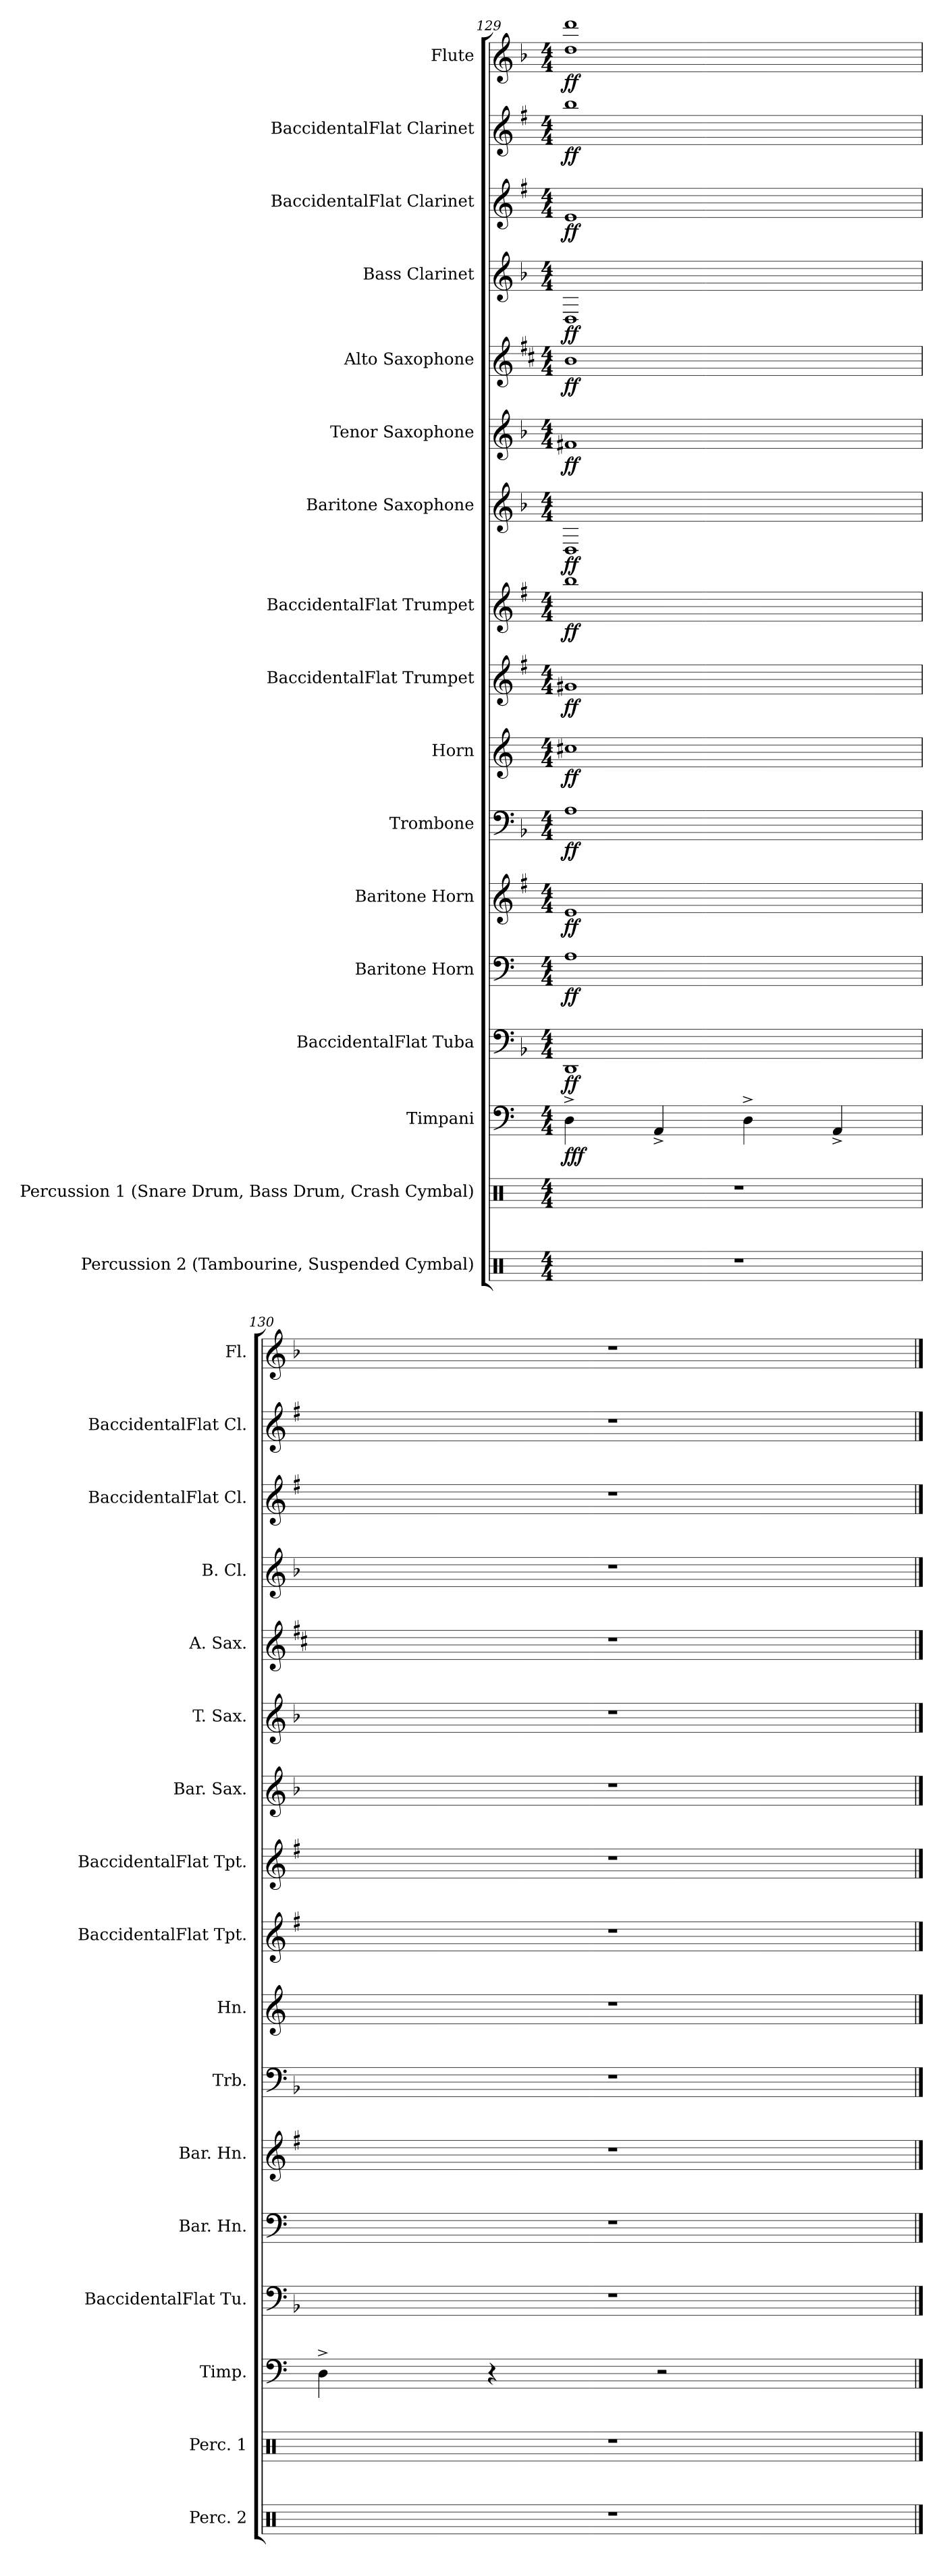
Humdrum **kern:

**kern	**kern	**kern	**dynam	**kern	**dynam	**kern	**dynam	**kern	**dynam	**kern	**dynam	**kern	**dynam	**kern	**dynam	**kern	**dynam	**kern	**dynam	**kern	**dynam	**kern	**dynam	**kern	**dynam	**kern	**dynam	**kern	**dynam	**kern	**dynam
*part17	*part16	*part15	*part15	*part14	*part14	*part13	*part13	*part12	*part12	*part11	*part11	*part10	*part10	*part9	*part9	*part8	*part8	*part7	*part7	*part6	*part6	*part5	*part5	*part4	*part4	*part3	*part3	*part2	*part2	*part1	*part1
*staff17	*staff16	*staff15	*staff15	*staff14	*staff14	*staff13	*staff13	*staff12	*staff12	*staff11	*staff11	*staff10	*staff10	*staff9	*staff9	*staff8	*staff8	*staff7	*staff7	*staff6	*staff6	*staff5	*staff5	*staff4	*staff4	*staff3	*staff3	*staff2	*staff2	*staff1	*staff1
*I"Percussion 2 (Tambourine, Suspended Cymbal)	*I"Percussion 1 (Snare Drum, Bass Drum, Crash Cymbal)	*I"Timpani	*	*I"BaccidentalFlat Tuba	*	*I"Baritone Horn	*	*I"Baritone Horn	*	*I"Trombone	*	*I"Horn	*	*I"BaccidentalFlat Trumpet	*	*I"BaccidentalFlat Trumpet	*	*I"Baritone Saxophone	*	*I"Tenor Saxophone	*	*I"Alto Saxophone	*	*I"Bass Clarinet	*	*I"BaccidentalFlat Clarinet	*	*I"BaccidentalFlat Clarinet	*	*I"Flute	*
*I'Perc. 2	*I'Perc. 1	*I'Timp.	*	*I'BaccidentalFlat Tu.	*	*I'Bar. Hn.	*	*I'Bar. Hn.	*	*I'Trb.	*	*I'Hn.	*	*I'BaccidentalFlat Tpt.	*	*I'BaccidentalFlat Tpt.	*	*I'Bar. Sax.	*	*I'T. Sax.	*	*I'A. Sax.	*	*I'B. Cl.	*	*I'BaccidentalFlat Cl.	*	*I'BaccidentalFlat Cl.	*	*I'Fl.	*
*clefX	*clefX	*clefF4	*	*clefF4	*	*clefF4	*	*clefG2	*	*clefF4	*	*clefG2	*	*clefG2	*	*clefG2	*	*clefG2	*	*clefG2	*	*clefG2	*	*clefG2	*	*clefG2	*	*clefG2	*	*clefG2	*
*	*	*	*	*	*	*ITrd4c7	*	*ITrd1c2	*	*	*	*ITrd4c7	*	*ITrd1c2	*	*ITrd1c2	*	*ITrd12c21	*	*ITrd8c14	*	*ITrd5c9	*	*ITrd8c14	*	*ITrd1c2	*	*ITrd1c2	*	*	*
*k[]	*k[]	*k[]	*	*k[b-]	*	*k[b-]	*	*k[b-]	*	*k[b-]	*	*k[b-]	*	*k[b-]	*	*k[b-]	*	*k[b-]	*	*k[b-]	*	*k[b-]	*	*k[b-]	*	*k[b-]	*	*k[b-]	*	*k[b-]	*
*M4/4	*M4/4	*M4/4	*	*M4/4	*	*M4/4	*	*M4/4	*	*M4/4	*	*M4/4	*	*M4/4	*	*M4/4	*	*M4/4	*	*M4/4	*	*M4/4	*	*M4/4	*	*M4/4	*	*M4/4	*	*M4/4	*
=129	=129	=129	=129	=129	=129	=129	=129	=129	=129	=129	=129	=129	=129	=129	=129	=129	=129	=129	=129	=129	=129	=129	=129	=129	=129	=129	=129	=129	=129	=129	=129
!	!	!	!LO:DY:b	!	!LO:DY:b	!	!LO:DY:b	!	!LO:DY:b	!	!LO:DY:b	!	!LO:DY:b	!	!LO:DY:b	!	!LO:DY:b	!	!LO:DY:b	!	!LO:DY:b	!	!LO:DY:b	!	!LO:DY:b	!	!LO:DY:b	!	!LO:DY:b	!	!LO:DY:b
1r	1r	4D^\	fff	1DD	ff	1D	ff	1d	ff	1A	ff	1f#X	ff	1f#X	ff	1aa	ff	1DD	ff	1F#X	ff	1d	ff	1DD	ff	1d	ff	1aa	ff	1dd 1ddd	ff
.	.	4AA^/	.	.	.	.	.	.	.	.	.	.	.	.	.	.	.	.	.	.	.	.	.	.	.	.	.	.	.	.	.
.	.	4D^\	.	.	.	.	.	.	.	.	.	.	.	.	.	.	.	.	.	.	.	.	.	.	.	.	.	.	.	.	.
.	.	4AA^/	.	.	.	.	.	.	.	.	.	.	.	.	.	.	.	.	.	.	.	.	.	.	.	.	.	.	.	.	.
=130	=130	=130	=130	=130	=130	=130	=130	=130	=130	=130	=130	=130	=130	=130	=130	=130	=130	=130	=130	=130	=130	=130	=130	=130	=130	=130	=130	=130	=130	=130	=130
1r	1r	4D^\	.	1r	.	1r	.	1r	.	1r	.	1r	.	1r	.	1r	.	1r	.	1r	.	1r	.	1r	.	1r	.	1r	.	1r	.
.	.	4r	.	.	.	.	.	.	.	.	.	.	.	.	.	.	.	.	.	.	.	.	.	.	.	.	.	.	.	.	.
.	.	2r	.	.	.	.	.	.	.	.	.	.	.	.	.	.	.	.	.	.	.	.	.	.	.	.	.	.	.	.	.
==	==	==	==	==	==	==	==	==	==	==	==	==	==	==	==	==	==	==	==	==	==	==	==	==	==	==	==	==	==	==	==
*-	*-	*-	*-	*-	*-	*-	*-	*-	*-	*-	*-	*-	*-	*-	*-	*-	*-	*-	*-	*-	*-	*-	*-	*-	*-	*-	*-	*-	*-	*-	*-
